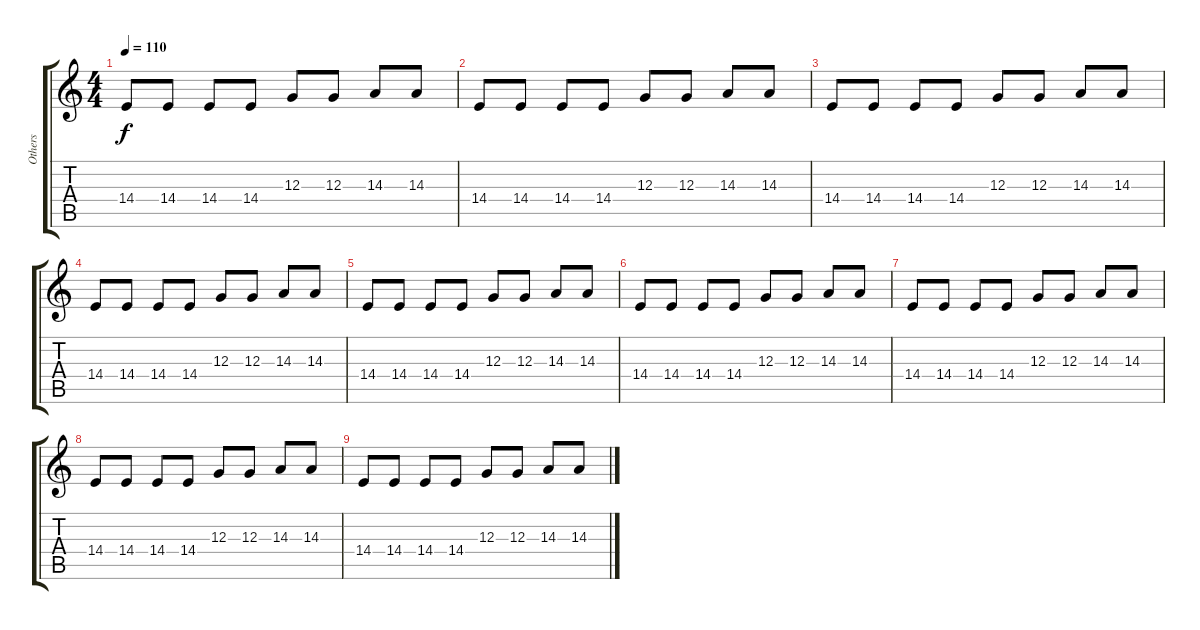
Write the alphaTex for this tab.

\track ("Others" "Others") {instrument musicbox}
\staff {score tabs}
\tuning (E4 B3 G3 D3 A2 E2) {hide}
\ts (4 4)
\tempo 110
\clef g2
\ks c
14.4.8{dy f} 14.4.8 14.4.8 14.4.8 12.3.8 12.3.8 14.3.8 14.3.8 |
14.4.8 14.4.8 14.4.8 14.4.8 12.3.8 12.3.8 14.3.8 14.3.8 |
14.4.8 14.4.8 14.4.8 14.4.8 12.3.8 12.3.8 14.3.8 14.3.8 |
14.4.8 14.4.8 14.4.8 14.4.8 12.3.8 12.3.8 14.3.8 14.3.8 |
14.4.8 14.4.8 14.4.8 14.4.8 12.3.8 12.3.8 14.3.8 14.3.8 |
14.4.8 14.4.8 14.4.8 14.4.8 12.3.8 12.3.8 14.3.8 14.3.8 |
14.4.8 14.4.8 14.4.8 14.4.8 12.3.8 12.3.8 14.3.8 14.3.8 |
14.4.8 14.4.8 14.4.8 14.4.8 12.3.8 12.3.8 14.3.8 14.3.8 |
14.4.8 14.4.8 14.4.8 14.4.8 12.3.8 12.3.8 14.3.8 14.3.8
